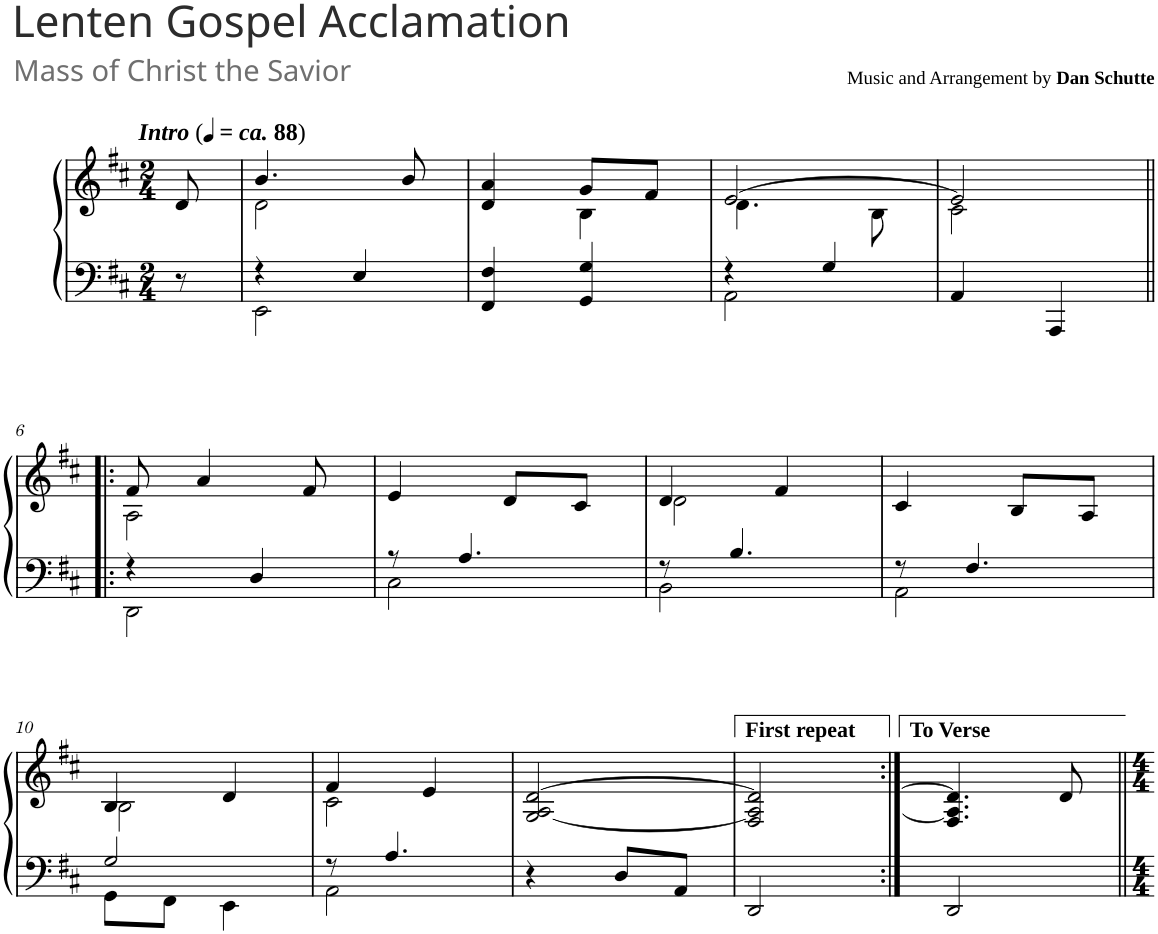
**kern	**kern
*part1	*part1
*staff2	*staff1
*I"Piano	*
*I'Pno.	*
*clefF4	*clefG2
*k[f#c#]	*k[f#c#]
*M2/4	*M2/4
=1	=1
!	!LO:TX:a:Bi:t=Intro
!	!LO:TX:a:t=(
!	!LO:TX:a:Bi:t=ca.
!	!LO:TX:a:t=88
!	!LO:TX:a:t=)
8r	8d/
=2	=2
*^	*^
4r	2EE\	4.b/	2d\
4E/	.	.	.
.	.	8b/	.
*v	*v	*	*
=3	=3	=3
4FF#/ 4F#/	4d/ 4a/	4ryy
4GG/ 4G/	8g/L	4B\
.	8f#/J	.
=4	=4	=4
*^	*	*
4r	2AA\	[2e/	4.d\
4G/	.	.	.
.	.	.	8B\
*v	*v	*	*
=5	=5	=5
4AA/	2e/]	2c#\
4AAA/	.	.
!!LO:LB:g=z	!!
=6!|:	=6!|:	=6!|:
*^	*	*
4r	2DD\	8f#/	2A\
.	.	4a/	.
4D/	.	.	.
.	.	8f#/	.
*	*	*v	*v
=7	=7	=7
8r	2C#\	4e/
4.A/	.	.
.	.	8d/L
.	.	8c#/J
=8	=8	=8
*	*	*^
8r	2BB\	4d/	2d\
4.B/	.	.	.
.	.	4f#/	.
*	*	*v	*v
=9	=9	=9
8r	2AA\	4c#/
4.F#/	.	.
.	.	8B/L
.	.	8A/J
!!LO:LB:g=z
=10	=10	=10
*	*	*^
2G/	8GG\L	4B/	2B\
.	8FF#\J	.	.
.	4EE\	4d/	.
=11	=11	=11	=11
8r	2AA\	4f#/	2c#\
4.A/	.	.	.
.	.	4e/	.
*v	*v	*	*
*	*v	*v
=12	=12
4r	2G/ [2A/ [2d/
8D/L	.
8AA/J	.
=13	=13
2DD/	2F#/ 2A/] 2d/]
=14:|!	=14:|!
.	[4qA [4qd
2DD/	4.F#/ 4.A/] 4.d/]
.	8d/
=||	=||
*-	*-
